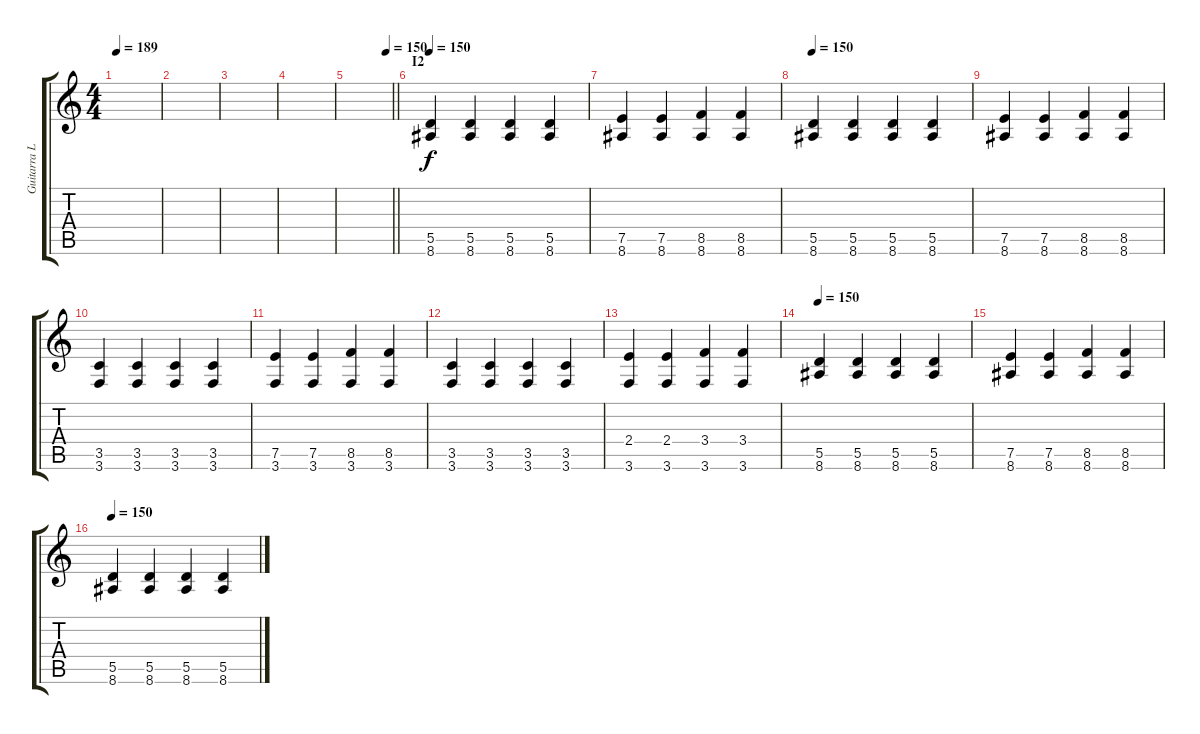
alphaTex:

\track ("Guitarra L2" "Guitarra L") {instrument electricguitarjazz}
\staff {score tabs}
\tuning (E4 B3 G3 D3 A2 D2) {hide}
\ts (4 4)
\tempo 189
\clef g2
\ks c
|
|
|
|
\tempo (150 0.875)
\barLineRight lightlight
|
\section ("" "I2")
\tempo 150
(5.5 8.6).4{instrument electricguitarjazz} (5.5 8.6).4 (5.5 8.6).4 (5.5 8.6).4 |
(7.5 8.6).4 (7.5 8.6).4 (8.5 8.6).4 (8.5 8.6).4 |
\tempo 150
(5.5 8.6).4 (5.5 8.6).4 (5.5 8.6).4 (5.5 8.6).4 |
(7.5 8.6).4 (7.5 8.6).4 (8.5 8.6).4 (8.5 8.6).4 |
(3.5 3.6).4 (3.5 3.6).4 (3.5 3.6).4 (3.5 3.6).4 |
(7.5 3.6).4 (7.5 3.6).4 (8.5 3.6).4 (8.5 3.6).4 |
(3.5 3.6).4 (3.5 3.6).4 (3.5 3.6).4 (3.5 3.6).4 |
(2.4 3.6).4 (2.4 3.6).4 (3.4 3.6).4 (3.4 3.6).4 |
\tempo 150
(5.5 8.6).4{instrument electricguitarjazz} (5.5 8.6).4 (5.5 8.6).4 (5.5 8.6).4 |
(7.5 8.6).4 (7.5 8.6).4 (8.5 8.6).4 (8.5 8.6).4 |
\tempo 150
(5.5 8.6).4 (5.5 8.6).4 (5.5 8.6).4 (5.5 8.6).4
